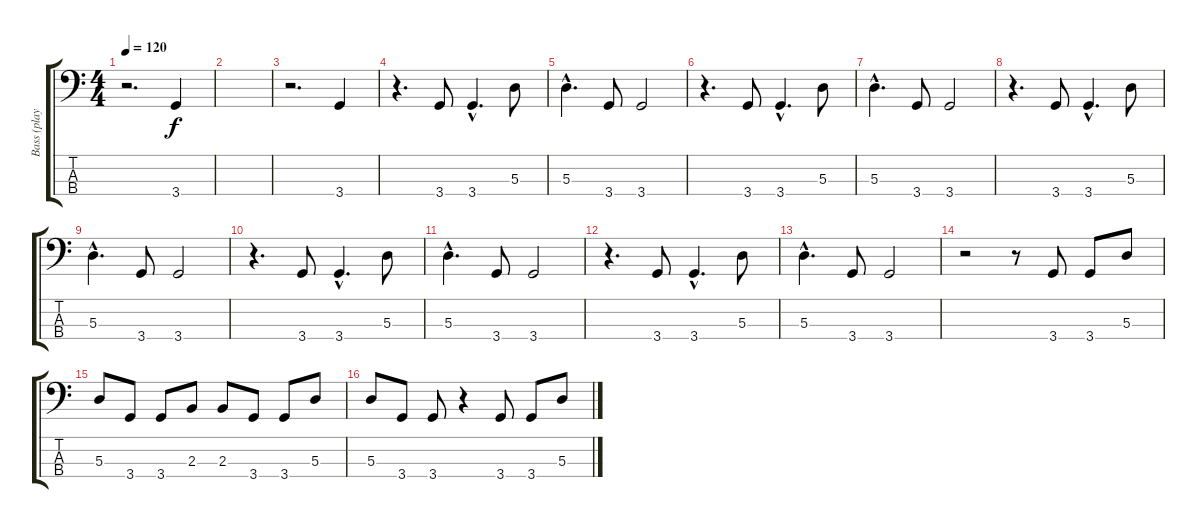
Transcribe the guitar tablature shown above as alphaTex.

\track ("Bass (played by 'The Rod ' )" "Bass (play") {instrument electricbassfinger}
\staff {score tabs}
\tuning (G2 D2 A1 E1) {hide}
\ts (4 4)
\tempo 120
\clef f4
\ks c
r.2{d dy f} 3.4.4 |
|
r.2{d volume 6} 3.4.4 |
r.4{d} 3.4.8 3.4{hac}.4{d} 5.3.8 |
5.3{hac}.4{d} 3.4.8 3.4.2 |
r.4{d} 3.4.8 3.4{hac}.4{d} 5.3.8 |
5.3{hac}.4{d} 3.4.8 3.4.2 |
r.4{d} 3.4.8 3.4{hac}.4{d} 5.3.8 |
5.3{hac}.4{d} 3.4.8 3.4.2 |
r.4{d} 3.4.8 3.4{hac}.4{d} 5.3.8 |
5.3{hac}.4{d} 3.4.8 3.4.2 |
r.4{d} 3.4.8 3.4{hac}.4{d} 5.3.8 |
5.3{hac}.4{d} 3.4.8 3.4.2 |
r.2 r.8 3.4.8{volume 10} 3.4.8 5.3.8 |
5.3.8 3.4.8 3.4.8 2.3.8 2.3.8 3.4.8 3.4.8 5.3.8 |
5.3.8 3.4.8 3.4.8 r.4 3.4.8 3.4.8 5.3.8
